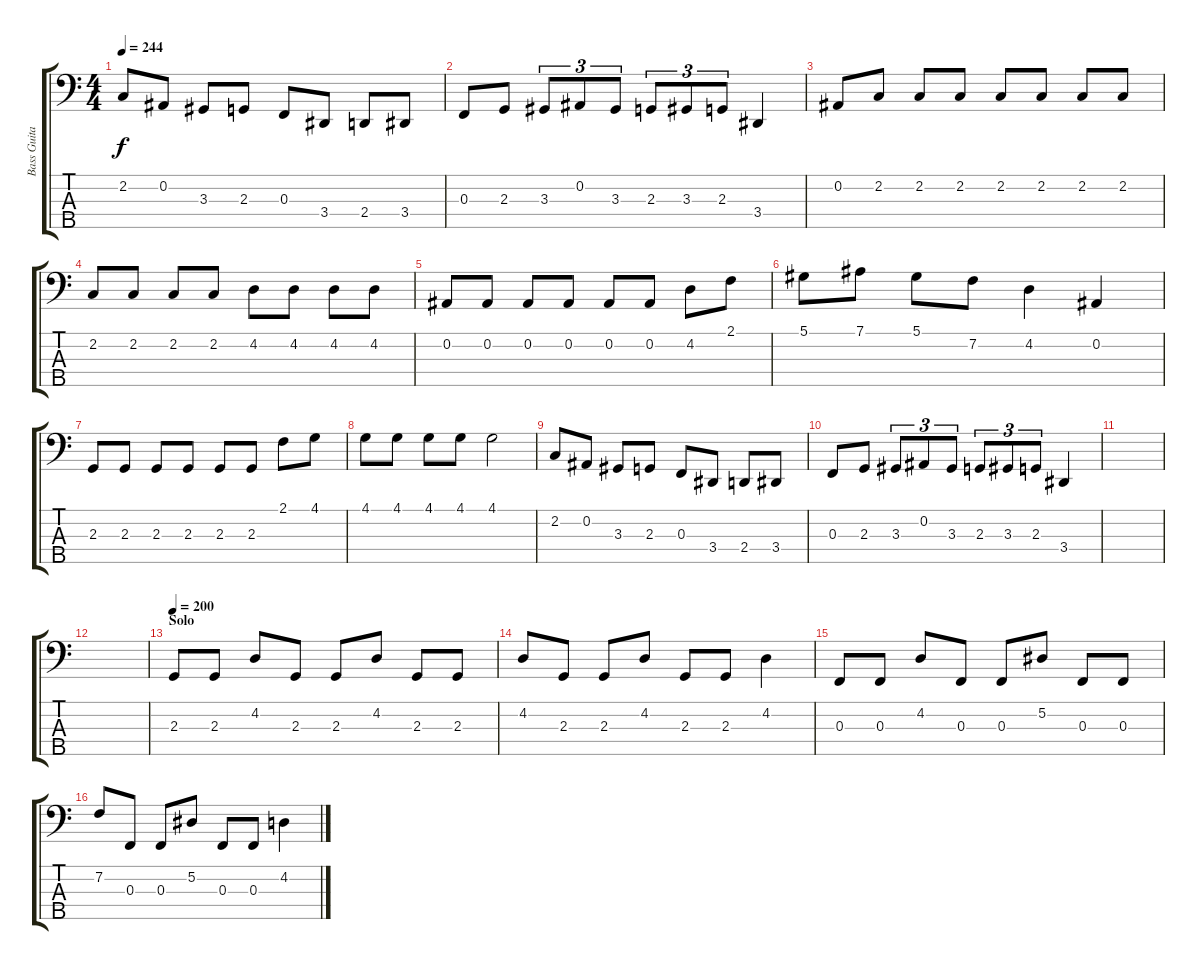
\track ("Bass Guitar" "Bass Guita") {instrument electricbassfinger}
\staff {score tabs}
\tuning (Eb2 Bb1 F1 C1 G0) {hide}
\ts (4 4)
\tempo 244
\clef f4
\ks c
2.2.8{dy f} 0.2.8 3.3.8 2.3.8 0.3.8 3.4.8 2.4.8 3.4.8 |
0.3.8 2.3.8 3.3.8{tu (3 2)} 0.2.8{tu (3 2)} 3.3.8{tu (3 2)} 2.3.8{tu (3 2)} 3.3.8{tu (3 2)} 2.3.8{tu (3 2)} 3.4.4 |
0.2.8 2.2.8 2.2.8 2.2.8 2.2.8 2.2.8 2.2.8 2.2.8 |
2.2.8 2.2.8 2.2.8 2.2.8 4.2.8 4.2.8 4.2.8 4.2.8 |
0.2.8 0.2.8 0.2.8 0.2.8 0.2.8 0.2.8 4.2.8 2.1.8 |
5.1.8 7.1.8 5.1.8 7.2.8 4.2.4 0.2.4 |
2.3.8 2.3.8 2.3.8 2.3.8 2.3.8 2.3.8 2.1.8 4.1.8 |
4.1.8 4.1.8 4.1.8 4.1.8 4.1.2 |
2.2.8 0.2.8 3.3.8 2.3.8 0.3.8 3.4.8 2.4.8 3.4.8 |
0.3.8 2.3.8 3.3.8{tu (3 2)} 0.2.8{tu (3 2)} 3.3.8{tu (3 2)} 2.3.8{tu (3 2)} 3.3.8{tu (3 2)} 2.3.8{tu (3 2)} 3.4.4 |
|
|
\section ("" "Solo")
\tempo 200
2.3.8 2.3.8 4.2.8 2.3.8 2.3.8 4.2.8 2.3.8 2.3.8 |
4.2.8 2.3.8 2.3.8 4.2.8 2.3.8 2.3.8 4.2.4 |
0.3.8 0.3.8 4.2.8 0.3.8 0.3.8 5.2.8 0.3.8 0.3.8 |
7.2.8 0.3.8 0.3.8 5.2.8 0.3.8 0.3.8 4.2.4
